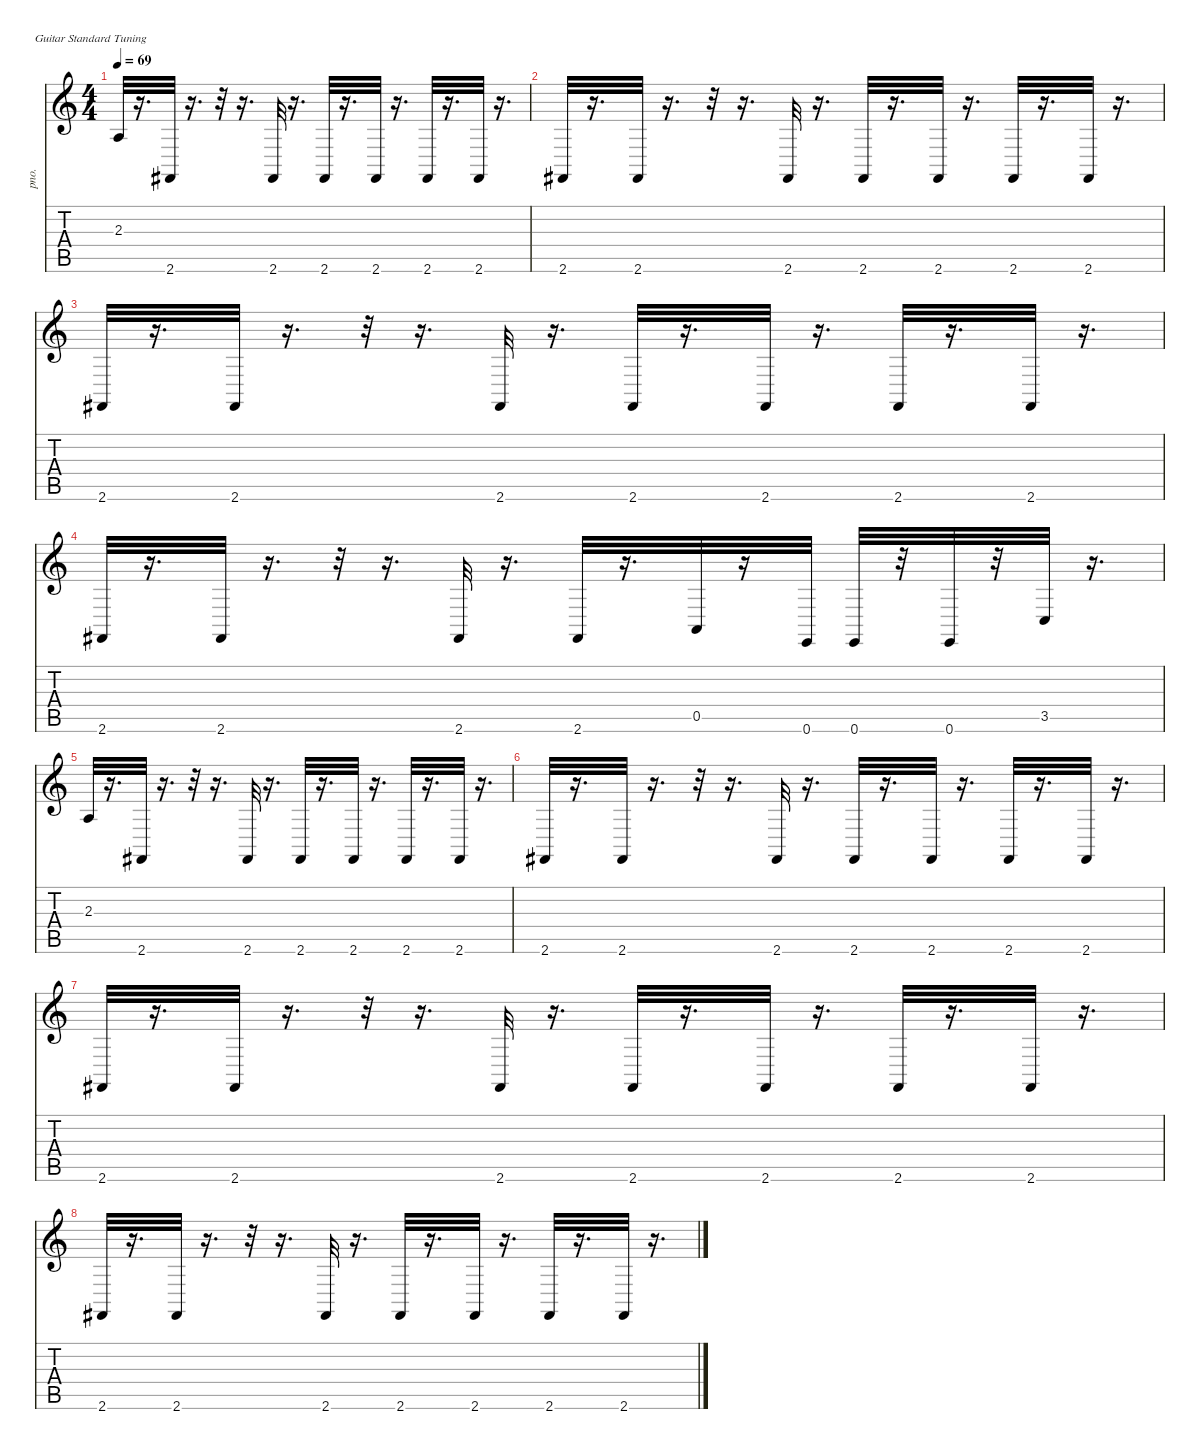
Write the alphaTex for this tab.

\defaultSystemsLayout 4
\hideDynamics
\bracketExtendMode nobrackets
\otherSystemsTrackNameOrientation horizontal
\track ("Track 10" "pno.") {instrument acousticgrandpiano}
\staff {score tabs}
\tuning (E4 B3 G3 D3 A2 E2)
\ts (4 4)
\tempo 69
\clef g2
\ks c
2.3.32{dy f beam Up} r.16{d beam Up} 2.6{acc #}.32{dy mp beam Up} r.16{d beam Up} r.32{beam Up} r.16{d beam Up} 2.6{acc #}.32{beam Up} r.16{d beam Up} 2.6{acc #}.32{dy f beam Up} r.16{d beam Up} 2.6{acc #}.32{dy mp beam Up} r.16{d beam Up} 2.6{acc #}.32{beam Up} r.16{d beam Up} 2.6{acc #}.32{beam Up} r.16{d beam Up} |
2.6{acc #}.32{dy f beam Up} r.16{d beam Up} 2.6{acc #}.32{dy mp beam Up} r.16{d beam Up} r.32{beam Up} r.16{d beam Up} 2.6{acc #}.32{beam Up} r.16{d beam Up} 2.6{acc #}.32{dy f beam Up} r.16{d beam Up} 2.6{acc #}.32{dy mp beam Up} r.16{d beam Up} 2.6{acc #}.32{beam Up} r.16{d beam Up} 2.6{acc #}.32{beam Up} r.16{d beam Up} |
2.6{acc #}.32{dy f beam Up} r.16{d beam Up} 2.6{acc #}.32{dy mp beam Up} r.16{d beam Up} r.32{beam Up} r.16{d beam Up} 2.6{acc #}.32{beam Up} r.16{d beam Up} 2.6{acc #}.32{dy f beam Up} r.16{d beam Up} 2.6{acc #}.32{dy mp beam Up} r.16{d beam Up} 2.6{acc #}.32{beam Up} r.16{d beam Up} 2.6{acc #}.32{beam Up} r.16{d beam Up} |
2.6{acc #}.32{dy f beam Up} r.16{d beam Up} 2.6{acc #}.32{dy mp beam Up} r.16{d beam Up} r.32{beam Up} r.16{d beam Up} 2.6{acc #}.32{beam Up} r.16{d beam Up} 2.6{acc #}.32{dy f beam Up} r.16{d beam Up} 0.5.32{beam Up} r.16{beam Up} 0.6.32{dy pp beam Up} 0.6.32{dy mf beam Up} r.32{beam Up} 0.6.32{dy f beam Up} r.32{beam Up} 3.5.32{dy mf beam Up} r.16{d beam Up} |
2.3.32{dy f beam Up} r.16{d beam Up} 2.6{acc #}.32{dy mp beam Up} r.16{d beam Up} r.32{beam Up} r.16{d beam Up} 2.6{acc #}.32{beam Up} r.16{d beam Up} 2.6{acc #}.32{dy f beam Up} r.16{d beam Up} 2.6{acc #}.32{dy mp beam Up} r.16{d beam Up} 2.6{acc #}.32{beam Up} r.16{d beam Up} 2.6{acc #}.32{beam Up} r.16{d beam Up} |
2.6{acc #}.32{dy f beam Up} r.16{d beam Up} 2.6{acc #}.32{dy mp beam Up} r.16{d beam Up} r.32{beam Up} r.16{d beam Up} 2.6{acc #}.32{beam Up} r.16{d beam Up} 2.6{acc #}.32{dy f beam Up} r.16{d beam Up} 2.6{acc #}.32{dy mp beam Up} r.16{d beam Up} 2.6{acc #}.32{beam Up} r.16{d beam Up} 2.6{acc #}.32{beam Up} r.16{d beam Up} |
2.6{acc #}.32{dy f beam Up} r.16{d beam Up} 2.6{acc #}.32{dy mp beam Up} r.16{d beam Up} r.32{beam Up} r.16{d beam Up} 2.6{acc #}.32{beam Up} r.16{d beam Up} 2.6{acc #}.32{dy f beam Up} r.16{d beam Up} 2.6{acc #}.32{dy mp beam Up} r.16{d beam Up} 2.6{acc #}.32{beam Up} r.16{d beam Up} 2.6{acc #}.32{beam Up} r.16{d beam Up} |
2.6{acc #}.32{dy f beam Up} r.16{d beam Up} 2.6{acc #}.32{dy mp beam Up} r.16{d beam Up} r.32{beam Up} r.16{d beam Up} 2.6{acc #}.32{beam Up} r.16{d beam Up} 2.6{acc #}.32{dy f beam Up} r.16{d beam Up} 2.6{acc #}.32{dy mp beam Up} r.16{d beam Up} 2.6{acc #}.32{beam Up} r.16{d beam Up} 2.6{acc #}.32{beam Up} r.16{d beam Up}
